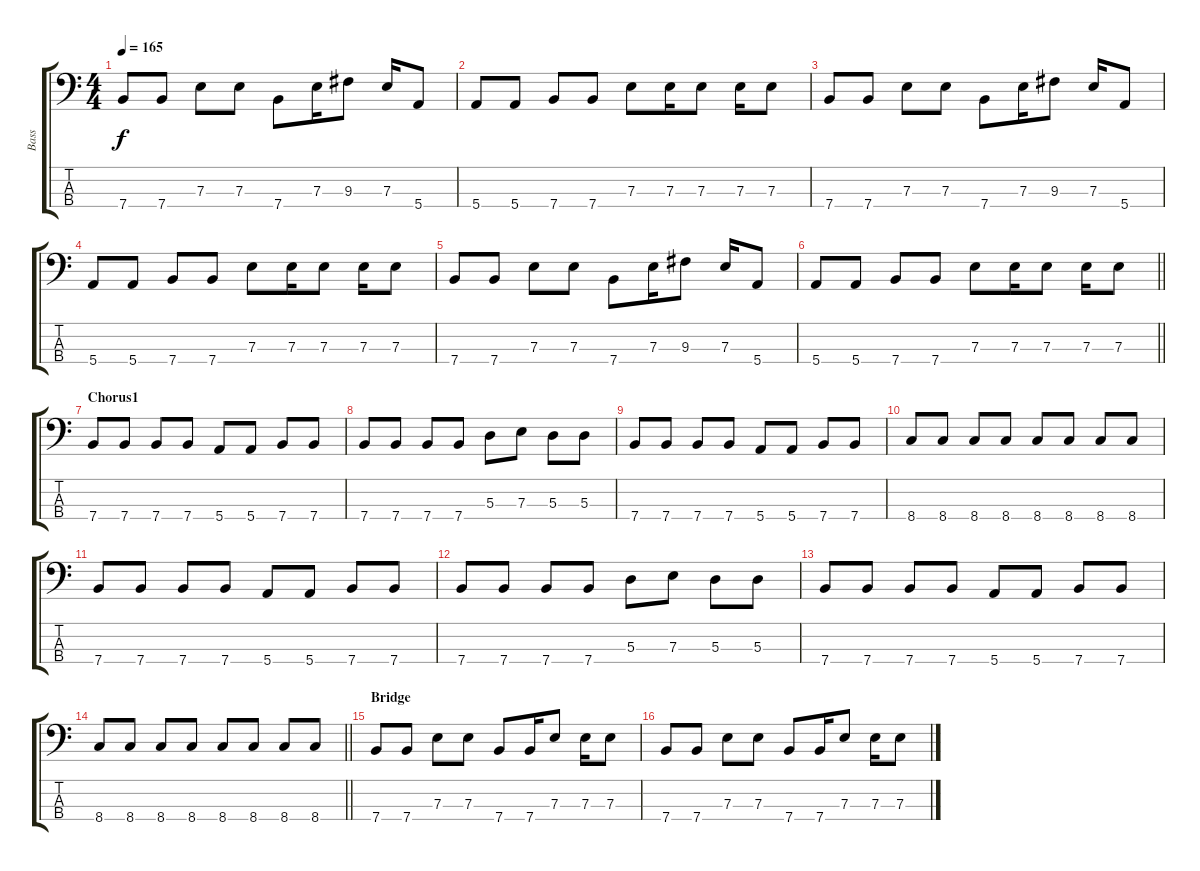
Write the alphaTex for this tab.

\track ("Bass" "Bass") {instrument electricbasspick}
\staff {score tabs}
\tuning (G2 D2 A1 E1) {hide}
\ts (4 4)
\tempo 165
\clef f4
\ks c
7.4.8{dy f} 7.4.8 7.3.8 7.3.8 7.4.8 7.3.16 9.3.8 7.3.16 5.4.8 |
5.4.8 5.4.8 7.4.8 7.4.8 7.3.8 7.3.16 7.3.8 7.3.16 7.3.8 |
7.4.8 7.4.8 7.3.8 7.3.8 7.4.8 7.3.16 9.3.8 7.3.16 5.4.8 |
5.4.8 5.4.8 7.4.8 7.4.8 7.3.8 7.3.16 7.3.8 7.3.16 7.3.8 |
7.4.8 7.4.8 7.3.8 7.3.8 7.4.8 7.3.16 9.3.8 7.3.16 5.4.8 |
\barLineRight lightlight
5.4.8 5.4.8 7.4.8 7.4.8 7.3.8 7.3.16 7.3.8 7.3.16 7.3.8 |
\section ("" "Chorus1")
7.4.8 7.4.8 7.4.8 7.4.8 5.4.8 5.4.8 7.4.8 7.4.8 |
7.4.8 7.4.8 7.4.8 7.4.8 5.3.8 7.3.8 5.3.8 5.3.8 |
7.4.8 7.4.8 7.4.8 7.4.8 5.4.8 5.4.8 7.4.8 7.4.8 |
8.4.8 8.4.8 8.4.8 8.4.8 8.4.8 8.4.8 8.4.8 8.4.8 |
7.4.8 7.4.8 7.4.8 7.4.8 5.4.8 5.4.8 7.4.8 7.4.8 |
7.4.8 7.4.8 7.4.8 7.4.8 5.3.8 7.3.8 5.3.8 5.3.8 |
7.4.8 7.4.8 7.4.8 7.4.8 5.4.8 5.4.8 7.4.8 7.4.8 |
\barLineRight lightlight
8.4.8 8.4.8 8.4.8 8.4.8 8.4.8 8.4.8 8.4.8 8.4.8 |
\section ("" "Bridge")
7.4.8 7.4.8 7.3.8 7.3.8 7.4.8 7.4.16 7.3.8 7.3.16 7.3.8 |
7.4.8 7.4.8 7.3.8 7.3.8 7.4.8 7.4.16 7.3.8 7.3.16 7.3.8
